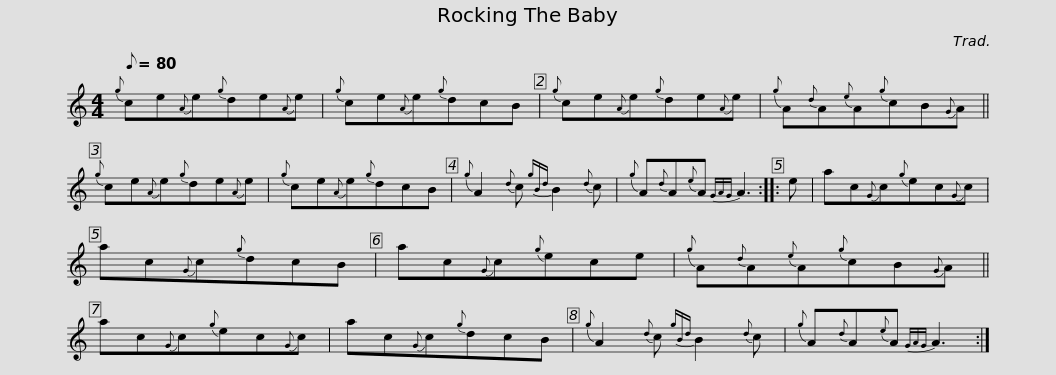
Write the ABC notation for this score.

X:1
L:1/8
Q:1/8=80
M:4/4
I:linebreak $
K:C
V:1 treble
V:1
{g} ce{A}e{g}de{A}e |{g} ce{A}e{g}dcB |${g} ce{A}e{g}de{A}e |{g} A{d}A{e}A{g}cB{G}A ||{g} ce{A}e{g}de{A}e |$ %5
{g} ce{A}e{g}dcB |{g} A2{d} c{gBd} B2{d} c |{g} A{d}A{e}A{GAG} A3 ::$ e | ac{G}c{g}ec{G}c | %10
 ac{G}c{g}dcB | ac{G}c{g}ece |${g} A{d}A{e}A{g}cB{G}A || ac{G}c{g}ec{G}c | ac{G}c{g}dcB |$ %15
{g} A2{d} c{gBd} B2{d} c |{g} A{d}A{e}A{GAG} A3 :| %17
